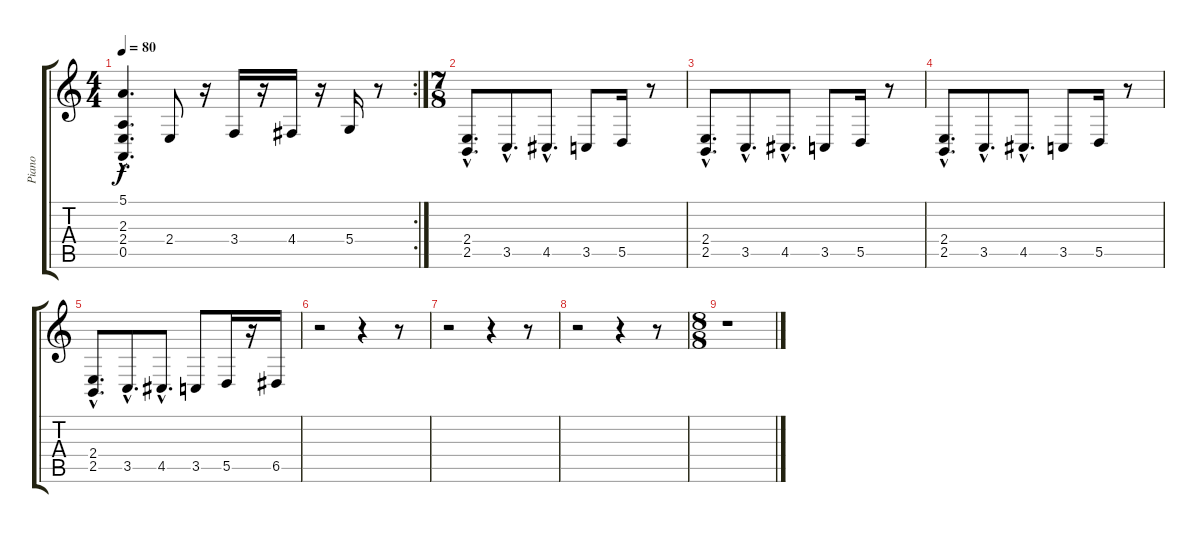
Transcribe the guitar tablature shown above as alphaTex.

\track ("Piano" "Piano") {instrument electricgrandpiano}
\staff {score tabs}
\tuning (E4 B3 G3 D3 A2 E2) {hide}
\rc 2
\ts (4 4)
\tempo 80
\clef g2
\ks c
(5.1{hac} 2.3{hac} 2.4{hac} 0.5{hac}).4{d dy f} 2.4.8 r.16 3.4.16 r.16 4.4.16 r.16 5.4.16 r.8 |
\ts (7 8)
(2.4{hac} 2.5{hac}).8{d volume 10} 3.5{hac}.8{d} 4.5{hac}.8{d} 3.5.8 5.5.16 r.8 |
(2.4{hac} 2.5{hac}).8{d} 3.5{hac}.8{d} 4.5{hac}.8{d} 3.5.8 5.5.16 r.8 |
(2.4{hac} 2.5{hac}).8{d volume 10} 3.5{hac}.8{d} 4.5{hac}.8{d} 3.5.8 5.5.16 r.8 |
(2.4{hac} 2.5{hac}).8{d} 3.5{hac}.8{d} 4.5{hac}.8{d} 3.5.8 5.5.16 r.16 6.5.16 |
r.2 r.4 r.8 |
r.2 r.4 r.8 |
r.2 r.4 r.8 |
\ts (8 8)
r.1
